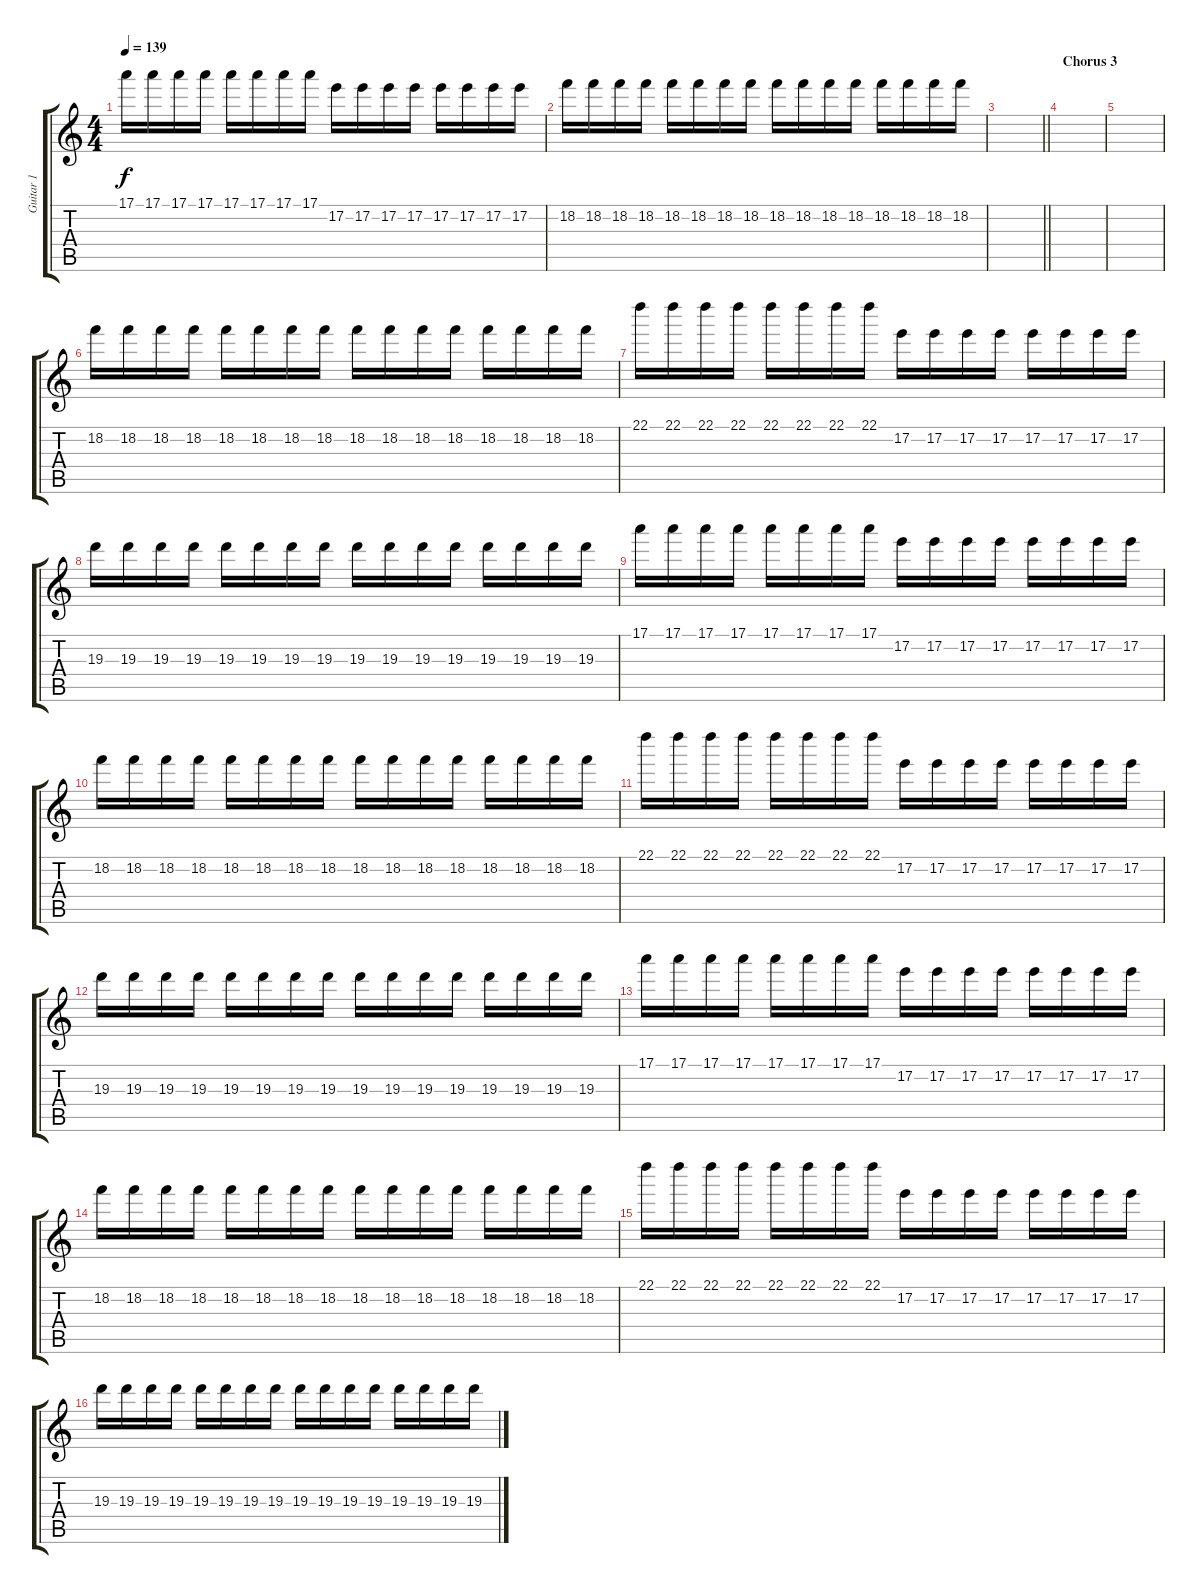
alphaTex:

\track ("Guitar 1" "Guitar 1") {instrument overdrivenguitar}
\staff {score tabs}
\tuning (E4 B3 G3 D3 A2 E2) {hide}
\ts (4 4)
\tempo 139
\clef g2
\ks c
17.1.16{dy f} 17.1.16 17.1.16 17.1.16 17.1.16 17.1.16 17.1.16 17.1.16 17.2.16 17.2.16 17.2.16 17.2.16 17.2.16 17.2.16 17.2.16 17.2.16 |
18.2.16 18.2.16 18.2.16 18.2.16 18.2.16 18.2.16 18.2.16 18.2.16 18.2.16 18.2.16 18.2.16 18.2.16 18.2.16 18.2.16 18.2.16 18.2.16 |
\barLineRight lightlight
|
\section ("" "Chorus 3")
|
|
18.2.16 18.2.16 18.2.16 18.2.16 18.2.16 18.2.16 18.2.16 18.2.16 18.2.16 18.2.16 18.2.16 18.2.16 18.2.16 18.2.16 18.2.16 18.2.16 |
22.1.16 22.1.16 22.1.16 22.1.16 22.1.16 22.1.16 22.1.16 22.1.16 17.2.16 17.2.16 17.2.16 17.2.16 17.2.16 17.2.16 17.2.16 17.2.16 |
19.3.16 19.3.16 19.3.16 19.3.16 19.3.16 19.3.16 19.3.16 19.3.16 19.3.16 19.3.16 19.3.16 19.3.16 19.3.16 19.3.16 19.3.16 19.3.16 |
17.1.16 17.1.16 17.1.16 17.1.16 17.1.16 17.1.16 17.1.16 17.1.16 17.2.16 17.2.16 17.2.16 17.2.16 17.2.16 17.2.16 17.2.16 17.2.16 |
18.2.16 18.2.16 18.2.16 18.2.16 18.2.16 18.2.16 18.2.16 18.2.16 18.2.16 18.2.16 18.2.16 18.2.16 18.2.16 18.2.16 18.2.16 18.2.16 |
22.1.16 22.1.16 22.1.16 22.1.16 22.1.16 22.1.16 22.1.16 22.1.16 17.2.16 17.2.16 17.2.16 17.2.16 17.2.16 17.2.16 17.2.16 17.2.16 |
19.3.16 19.3.16 19.3.16 19.3.16 19.3.16 19.3.16 19.3.16 19.3.16 19.3.16 19.3.16 19.3.16 19.3.16 19.3.16 19.3.16 19.3.16 19.3.16 |
17.1.16 17.1.16 17.1.16 17.1.16 17.1.16 17.1.16 17.1.16 17.1.16 17.2.16 17.2.16 17.2.16 17.2.16 17.2.16 17.2.16 17.2.16 17.2.16 |
18.2.16 18.2.16 18.2.16 18.2.16 18.2.16 18.2.16 18.2.16 18.2.16 18.2.16 18.2.16 18.2.16 18.2.16 18.2.16 18.2.16 18.2.16 18.2.16 |
22.1.16 22.1.16 22.1.16 22.1.16 22.1.16 22.1.16 22.1.16 22.1.16 17.2.16 17.2.16 17.2.16 17.2.16 17.2.16 17.2.16 17.2.16 17.2.16 |
19.3.16 19.3.16 19.3.16 19.3.16 19.3.16 19.3.16 19.3.16 19.3.16 19.3.16 19.3.16 19.3.16 19.3.16 19.3.16 19.3.16 19.3.16 19.3.16
